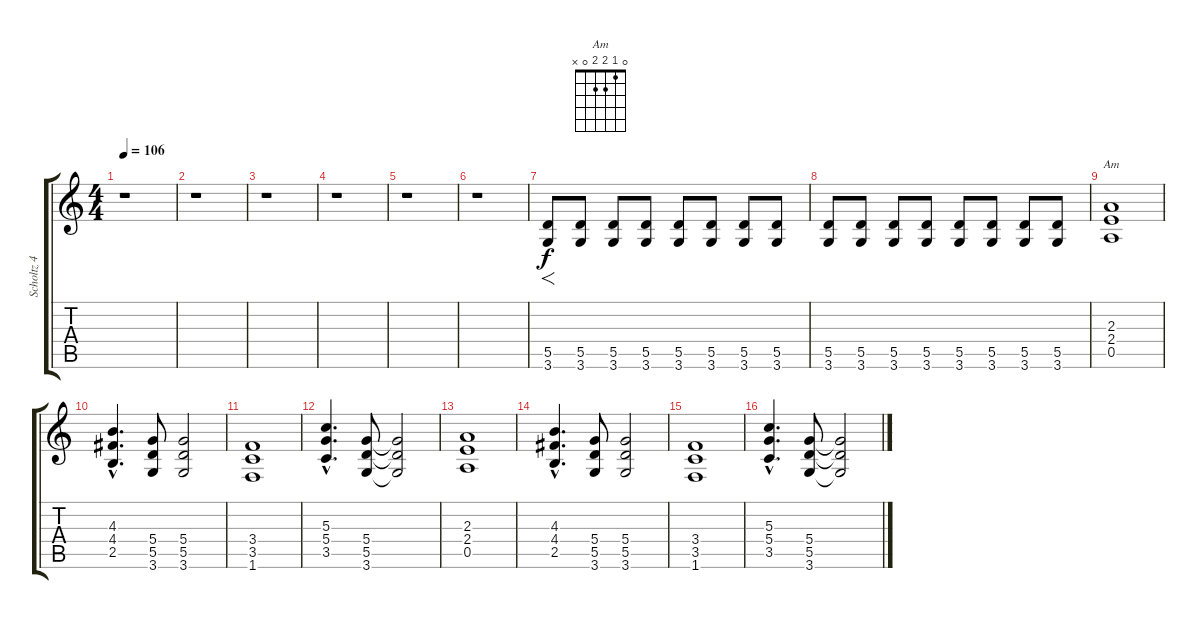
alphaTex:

\track ("Scholtz 4" "Scholtz 4") {instrument overdrivenguitar}
\staff {score tabs}
\tuning (E4 B3 G3 D3 A2 E2) {hide}
\chord ("Am" 0 1 2 2 0 x)
\ts (4 4)
\tempo 106
\clef g2
\ks c
r.1{dy f} |
r.1 |
r.1 |
r.1 |
r.1 |
r.1 |
(5.5 3.6).8{f} (5.5 3.6).8 (5.5 3.6).8 (5.5 3.6).8 (5.5 3.6).8 (5.5 3.6).8 (5.5 3.6).8 (5.5 3.6).8 |
(5.5 3.6).8 (5.5 3.6).8 (5.5 3.6).8 (5.5 3.6).8 (5.5 3.6).8 (5.5 3.6).8 (5.5 3.6).8 (5.5 3.6).8 |
(2.3 2.4 0.5).1{ch "Am"} |
(4.3{hac} 4.4{hac} 2.5{hac}).4{d} (5.4 5.5 3.6).8 (5.4 5.5 3.6).2 |
(3.4 3.5 1.6).1 |
(5.3{hac} 5.4{hac} 3.5{hac}).4{d} (5.4 5.5 3.6).8 (5.4{t} 5.5{t} 3.6{t}).2 |
(2.3 2.4 0.5).1 |
(4.3{hac} 4.4{hac} 2.5{hac}).4{d} (5.4 5.5 3.6).8 (5.4 5.5 3.6).2 |
(3.4 3.5 1.6).1 |
(5.3{hac} 5.4{hac} 3.5{hac}).4{d} (5.4 5.5 3.6).8 (5.4{t} 5.5{t} 3.6{t}).2
